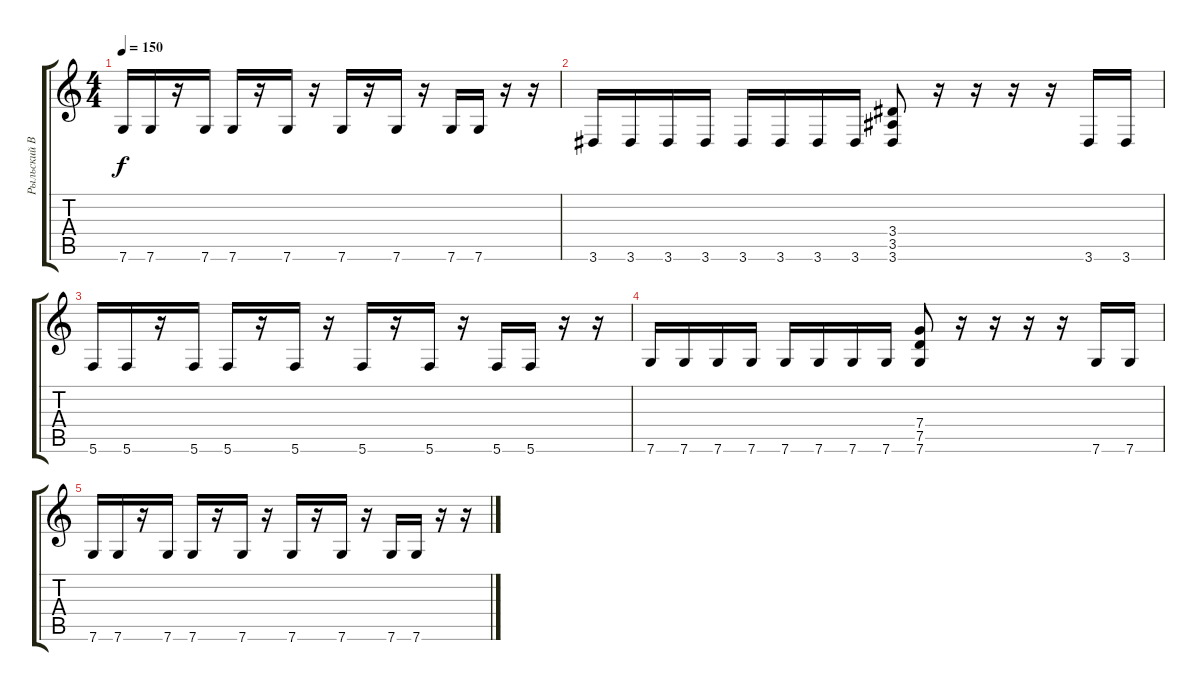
\track ("Рыльский Владислав" "Рыльский В") {instrument distortionguitar}
\staff {score tabs}
\tuning (D4 A3 F3 C3 G2 C2) {hide}
\ts (4 4)
\tempo 150
\clef g2
\ks c
7.6.16{dy f} 7.6.16 r.16 7.6.16 7.6.16 r.16 7.6.16 r.16 7.6.16 r.16 7.6.16 r.16 7.6.16 7.6.16 r.16 r.16 |
3.6.16 3.6.16 3.6.16 3.6.16 3.6.16 3.6.16 3.6.16 3.6.16 (3.4 3.5 3.6).8 r.16 r.16 r.16 r.16 3.6.16 3.6.16 |
5.6.16 5.6.16 r.16 5.6.16 5.6.16 r.16 5.6.16 r.16 5.6.16 r.16 5.6.16 r.16 5.6.16 5.6.16 r.16 r.16 |
7.6.16 7.6.16 7.6.16 7.6.16 7.6.16 7.6.16 7.6.16 7.6.16 (7.4 7.5 7.6).8 r.16 r.16 r.16 r.16 7.6.16 7.6.16 |
7.6.16 7.6.16 r.16 7.6.16 7.6.16 r.16 7.6.16 r.16 7.6.16 r.16 7.6.16 r.16 7.6.16 7.6.16 r.16 r.16
